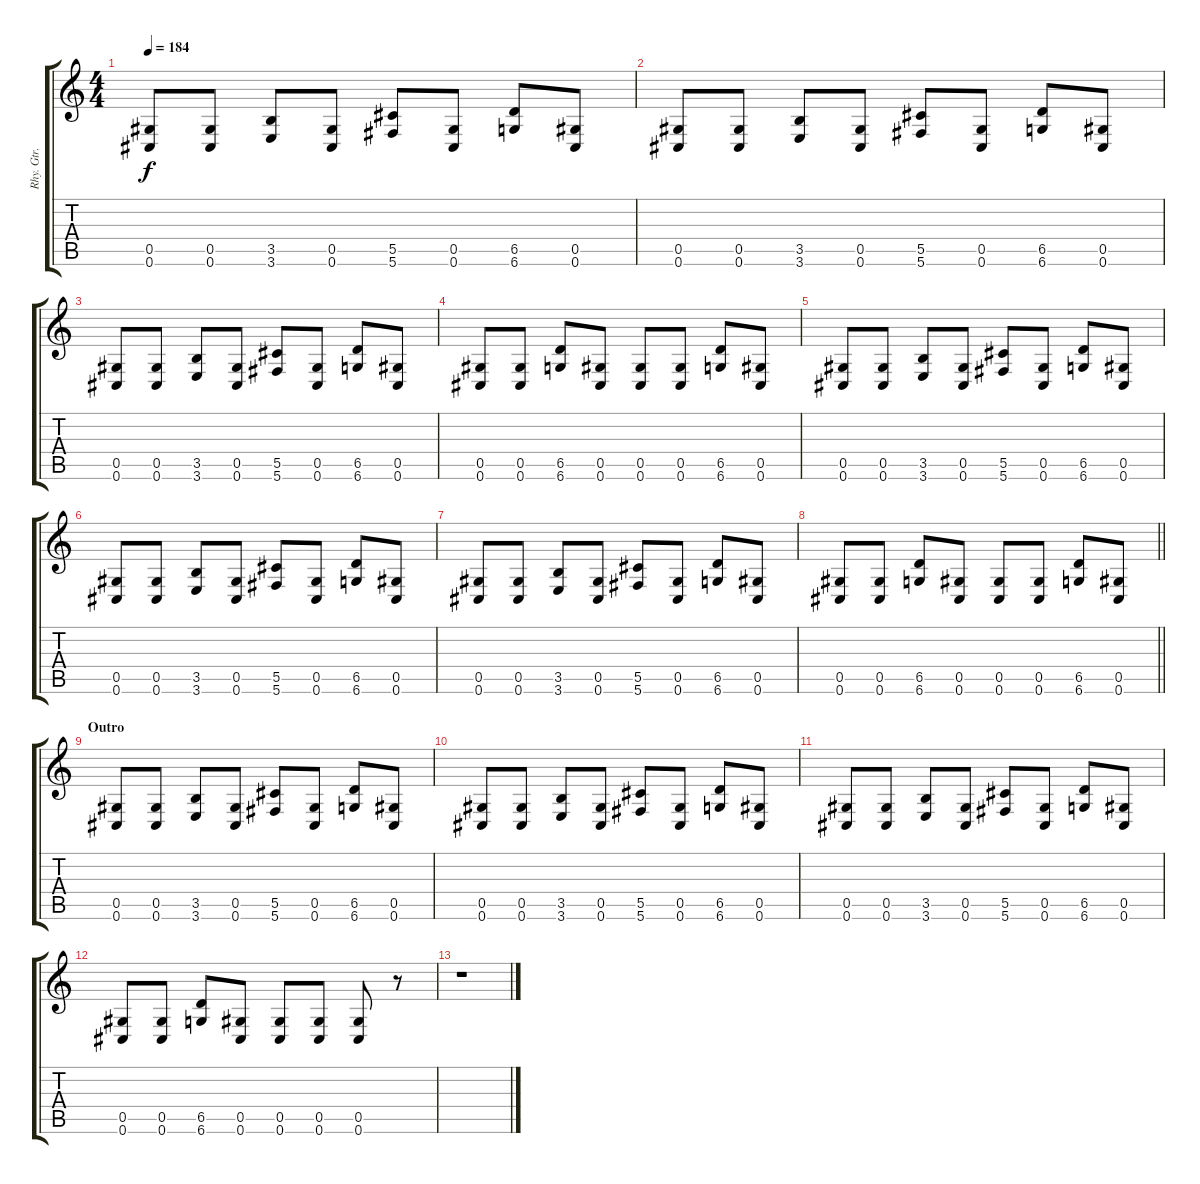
\track ("Rhy. Gtr. 2" "Rhy. Gtr. ") {instrument distortionguitar}
\staff {score tabs}
\tuning (Eb4 Bb3 Gb3 Db3 Ab2 Db2) {hide}
\ts (4 4)
\tempo 184
\clef g2
\ks c
(0.5 0.6).8{dy f} (0.5 0.6).8 (3.5 3.6).8 (0.5 0.6).8 (5.5 5.6).8 (0.5 0.6).8 (6.5 6.6).8 (0.5 0.6).8 |
(0.5 0.6).8 (0.5 0.6).8 (3.5 3.6).8 (0.5 0.6).8 (5.5 5.6).8 (0.5 0.6).8 (6.5 6.6).8 (0.5 0.6).8 |
(0.5 0.6).8 (0.5 0.6).8 (3.5 3.6).8 (0.5 0.6).8 (5.5 5.6).8 (0.5 0.6).8 (6.5 6.6).8 (0.5 0.6).8 |
(0.5 0.6).8 (0.5 0.6).8 (6.5 6.6).8 (0.5 0.6).8 (0.5 0.6).8 (0.5 0.6).8 (6.5 6.6).8 (0.5 0.6).8 |
(0.5 0.6).8 (0.5 0.6).8 (3.5 3.6).8 (0.5 0.6).8 (5.5 5.6).8 (0.5 0.6).8 (6.5 6.6).8 (0.5 0.6).8 |
(0.5 0.6).8 (0.5 0.6).8 (3.5 3.6).8 (0.5 0.6).8 (5.5 5.6).8 (0.5 0.6).8 (6.5 6.6).8 (0.5 0.6).8 |
(0.5 0.6).8 (0.5 0.6).8 (3.5 3.6).8 (0.5 0.6).8 (5.5 5.6).8 (0.5 0.6).8 (6.5 6.6).8 (0.5 0.6).8 |
\barLineRight lightlight
(0.5 0.6).8 (0.5 0.6).8 (6.5 6.6).8 (0.5 0.6).8 (0.5 0.6).8 (0.5 0.6).8 (6.5 6.6).8 (0.5 0.6).8 |
\section ("" "Outro")
(0.5 0.6).8 (0.5 0.6).8 (3.5 3.6).8 (0.5 0.6).8 (5.5 5.6).8 (0.5 0.6).8 (6.5 6.6).8 (0.5 0.6).8 |
(0.5 0.6).8 (0.5 0.6).8 (3.5 3.6).8 (0.5 0.6).8 (5.5 5.6).8 (0.5 0.6).8 (6.5 6.6).8 (0.5 0.6).8 |
(0.5 0.6).8 (0.5 0.6).8 (3.5 3.6).8 (0.5 0.6).8 (5.5 5.6).8 (0.5 0.6).8 (6.5 6.6).8 (0.5 0.6).8 |
(0.5 0.6).8 (0.5 0.6).8 (6.5 6.6).8 (0.5 0.6).8 (0.5 0.6).8 (0.5 0.6).8 (0.5 0.6).8 r.8 |
r.1
